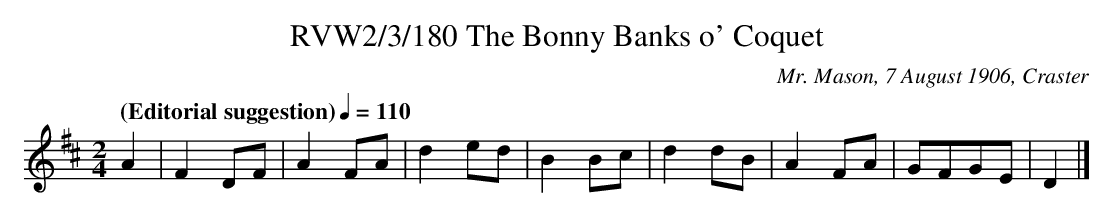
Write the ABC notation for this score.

X:1
T:RVW2/3/180 The Bonny Banks o' Coquet
C:Mr. Mason, 7 August 1906, Craster
L:1/8
Q: "(Editorial suggestion)" 1/4=110
M:2/4
K:D
A2 | F2 DF | A2 FA | d2 ed | B2 Bc | d2 dB | A2 FA | GFGE | D2 |]
